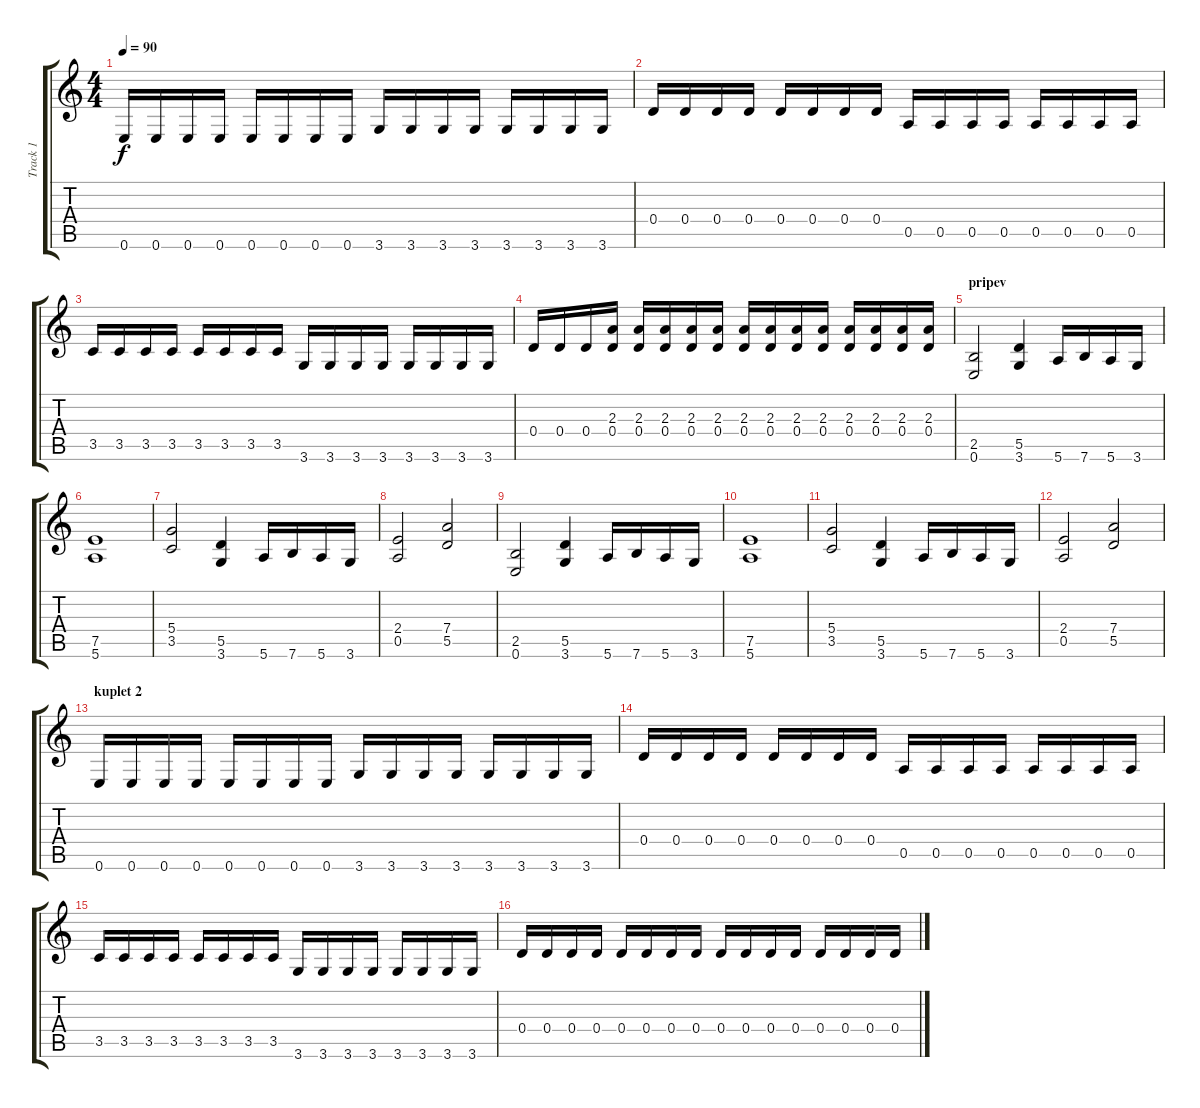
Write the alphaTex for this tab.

\track ("Track 1" "Track 1") {instrument distortionguitar}
\staff {score tabs}
\tuning (E4 B3 G3 D3 A2 E2) {hide}
\ts (4 4)
\tempo 90
\clef g2
\ks c
0.6.16{dy f} 0.6.16 0.6.16 0.6.16 0.6.16 0.6.16 0.6.16 0.6.16 3.6.16 3.6.16 3.6.16 3.6.16 3.6.16 3.6.16 3.6.16 3.6.16 |
0.4.16 0.4.16 0.4.16 0.4.16 0.4.16 0.4.16 0.4.16 0.4.16 0.5.16 0.5.16 0.5.16 0.5.16 0.5.16 0.5.16 0.5.16 0.5.16 |
3.5.16 3.5.16 3.5.16 3.5.16 3.5.16 3.5.16 3.5.16 3.5.16 3.6.16 3.6.16 3.6.16 3.6.16 3.6.16 3.6.16 3.6.16 3.6.16 |
0.4.16{volume 10} 0.4.16 0.4.16 (2.3 0.4).16 (2.3 0.4).16{volume 11} (2.3 0.4).16 (2.3 0.4).16 (2.3 0.4).16 (2.3 0.4).16 (2.3 0.4).16{volume 13} (2.3 0.4).16 (2.3 0.4).16 (2.3 0.4).16 (2.3 0.4).16 (2.3 0.4).16 (2.3 0.4).16 |
\section ("" "pripev")
(2.5 0.6).2 (5.5 3.6).4 5.6.16 7.6.16 5.6.16 3.6.16 |
(7.5 5.6).1 |
(5.4 3.5).2 (5.5 3.6).4 5.6.16 7.6.16 5.6.16 3.6.16 |
(2.4 0.5).2 (7.4 5.5).2 |
(2.5 0.6).2 (5.5 3.6).4 5.6.16 7.6.16 5.6.16 3.6.16 |
(7.5 5.6).1 |
(5.4 3.5).2 (5.5 3.6).4 5.6.16 7.6.16 5.6.16 3.6.16 |
(2.4 0.5).2 (7.4 5.5).2 |
\section ("" "kuplet 2")
0.6.16{volume 9} 0.6.16 0.6.16 0.6.16 0.6.16 0.6.16 0.6.16 0.6.16 3.6.16 3.6.16 3.6.16 3.6.16 3.6.16 3.6.16 3.6.16 3.6.16 |
0.4.16 0.4.16 0.4.16 0.4.16 0.4.16 0.4.16 0.4.16 0.4.16 0.5.16 0.5.16 0.5.16 0.5.16 0.5.16 0.5.16 0.5.16 0.5.16 |
3.5.16 3.5.16 3.5.16 3.5.16 3.5.16 3.5.16 3.5.16 3.5.16 3.6.16 3.6.16 3.6.16 3.6.16 3.6.16 3.6.16 3.6.16 3.6.16 |
0.4.16 0.4.16 0.4.16 0.4.16 0.4.16 0.4.16 0.4.16 0.4.16 0.4.16 0.4.16 0.4.16 0.4.16 0.4.16 0.4.16 0.4.16 0.4.16
